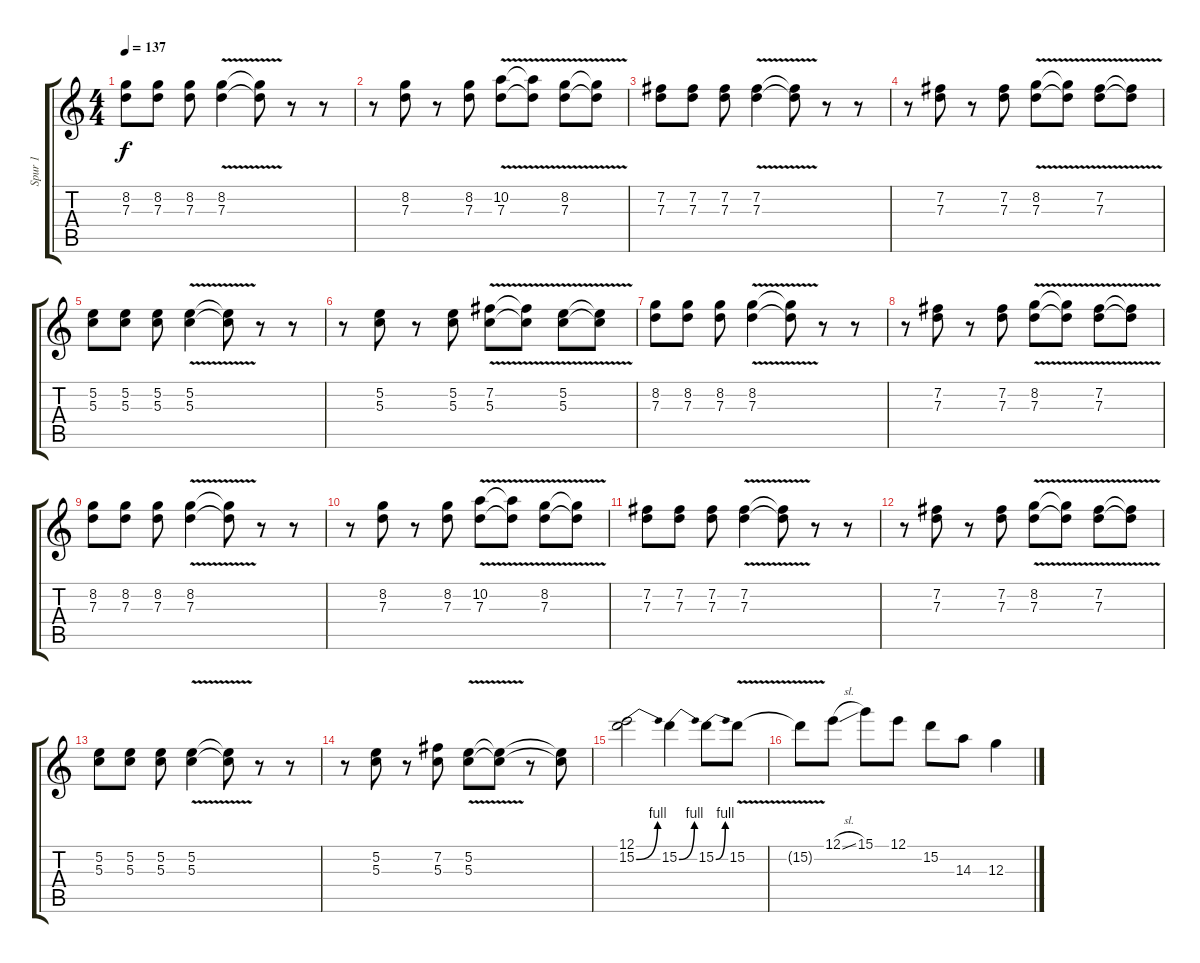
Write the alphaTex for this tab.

\track ("Spur 1" "Spur 1") {instrument overdrivenguitar}
\staff {score tabs}
\tuning (E4 B3 G3 D3 A2 E2) {hide}
\ts (4 4)
\tempo 137
\clef g2
\ks c
(8.2 7.3).8{dy f} (8.2 7.3).8 (8.2 7.3).8 (8.2{v} 7.3{v}).4 (8.2{t} 7.3{t}).8 r.8 r.8 |
r.8 (8.2 7.3).8 r.8 (8.2 7.3).8 (10.2{v} 7.3{v}).8 (10.2{t} 7.3{t}).8 (8.2{v} 7.3{v}).8 (8.2{t} 7.3{t}).8 |
(7.2 7.3).8 (7.2 7.3).8 (7.2 7.3).8 (7.2{v} 7.3{v}).4 (7.2{t} 7.3{t}).8 r.8 r.8 |
r.8 (7.2 7.3).8 r.8 (7.2 7.3).8 (8.2{v} 7.3{v}).8 (8.2{t} 7.3{t}).8 (7.2{v} 7.3{v}).8 (7.2{t} 7.3{t}).8 |
(5.2 5.3).8 (5.2 5.3).8 (5.2 5.3).8 (5.2{v} 5.3{v}).4 (5.2{t} 5.3{t}).8 r.8 r.8 |
r.8 (5.2 5.3).8 r.8 (5.2 5.3).8 (7.2{v} 5.3{v}).8 (7.2{t} 5.3{t}).8 (5.2{v} 5.3{v}).8 (5.2{t} 5.3{t}).8 |
(8.2 7.3).8 (8.2 7.3).8 (8.2 7.3).8 (8.2{v} 7.3{v}).4 (8.2{t} 7.3{t}).8 r.8 r.8 |
r.8 (7.2 7.3).8 r.8 (7.2 7.3).8 (8.2{v} 7.3{v}).8 (8.2{t} 7.3{t}).8 (7.2{v} 7.3{v}).8 (7.2{t} 7.3{t}).8 |
(8.2 7.3).8 (8.2 7.3).8 (8.2 7.3).8 (8.2{v} 7.3{v}).4 (8.2{t} 7.3{t}).8 r.8 r.8 |
r.8 (8.2 7.3).8 r.8 (8.2 7.3).8 (10.2{v} 7.3{v}).8 (10.2{t} 7.3{t}).8 (8.2{v} 7.3{v}).8 (8.2{t} 7.3{t}).8 |
(7.2 7.3).8 (7.2 7.3).8 (7.2 7.3).8 (7.2{v} 7.3{v}).4 (7.2{t} 7.3{t}).8 r.8 r.8 |
r.8 (7.2 7.3).8 r.8 (7.2 7.3).8 (8.2{v} 7.3{v}).8 (8.2{t} 7.3{t}).8 (7.2{v} 7.3{v}).8 (7.2{t} 7.3{t}).8 |
(5.2 5.3).8 (5.2 5.3).8 (5.2 5.3).8 (5.2{v} 5.3{v}).4 (5.2{t} 5.3{t}).8 r.8 r.8 |
r.8 (5.2 5.3).8 r.8 (7.2 5.3).8 (5.2{v} 5.3{v}).8 (5.2{t} 5.3{t}).8 r.8 (5.2{t} 5.3{t}).8 |
(12.1 15.2{be (bend 0 0 60 4)}).2 15.2{be (bend 0 0 60 4)}.4 15.2{be (bend 0 0 60 4)}.8 15.2{v}.8 |
15.2{t}.8 12.1{sl}.8 15.1.8 12.1.8 15.2.8 14.3.8 12.3.4
